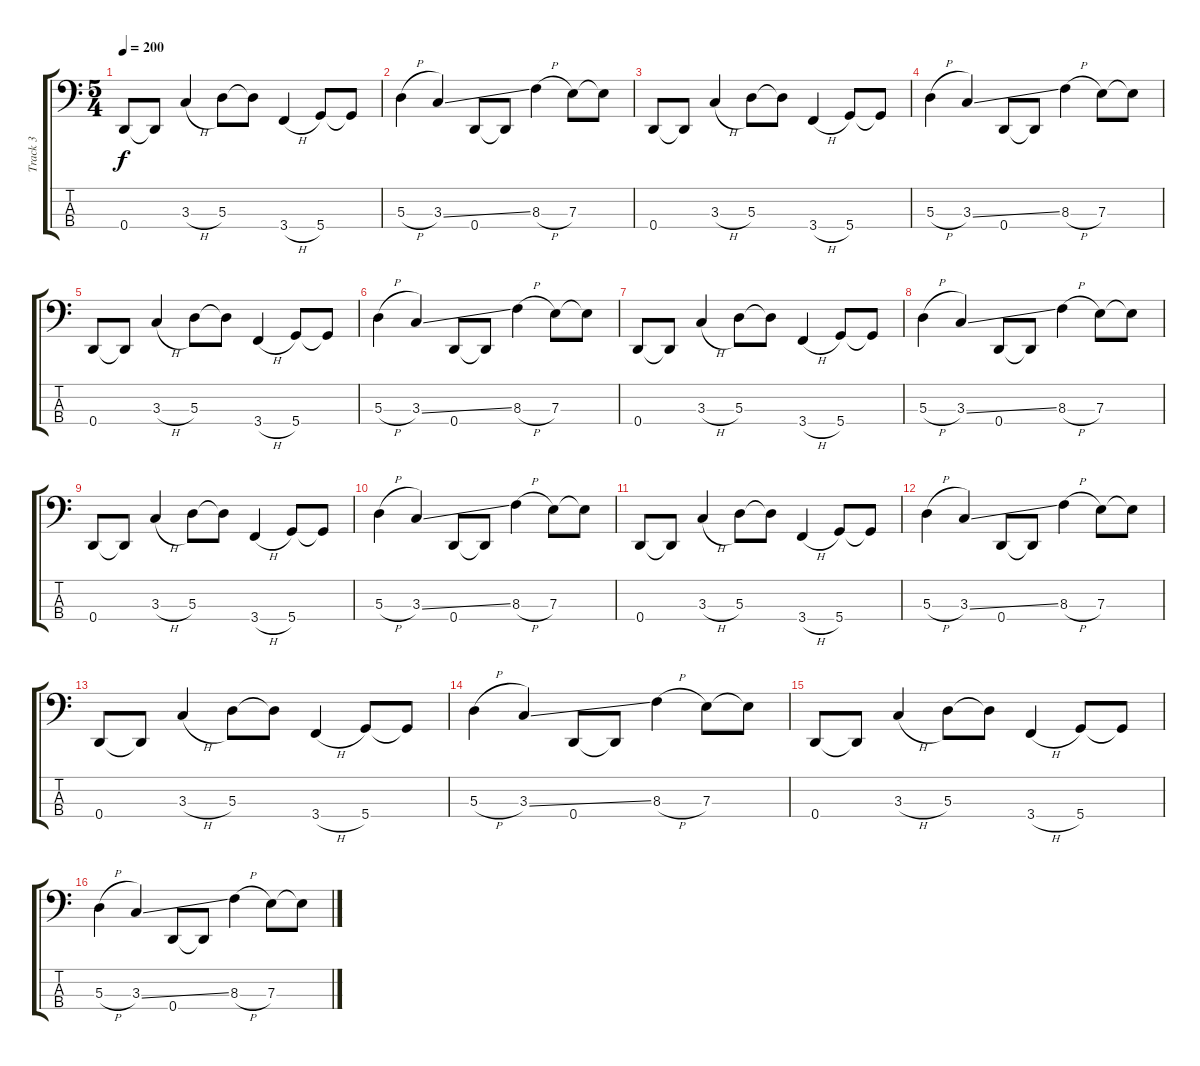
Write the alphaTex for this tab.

\track ("Track 3" "Track 3") {instrument electricbasspick}
\staff {score tabs}
\tuning (G2 D2 A1 D1) {hide}
\ts (5 4)
\tempo 200
\clef f4
\ks c
0.4.8{dy f} 0.4{t}.8 3.3{h}.4 5.3.8 5.3{t}.8 3.4{h}.4 5.4.8 5.4{t}.8 |
5.3{h}.4 3.3{ss}.4 0.4.8 0.4{t}.8 8.3{h}.4 7.3.8 7.3{t}.8 |
0.4.8 0.4{t}.8 3.3{h}.4 5.3.8 5.3{t}.8 3.4{h}.4 5.4.8 5.4{t}.8 |
5.3{h}.4 3.3{ss}.4 0.4.8 0.4{t}.8 8.3{h}.4 7.3.8 7.3{t}.8 |
0.4.8 0.4{t}.8 3.3{h}.4 5.3.8 5.3{t}.8 3.4{h}.4 5.4.8 5.4{t}.8 |
5.3{h}.4 3.3{ss}.4 0.4.8 0.4{t}.8 8.3{h}.4 7.3.8 7.3{t}.8 |
0.4.8 0.4{t}.8 3.3{h}.4 5.3.8 5.3{t}.8 3.4{h}.4 5.4.8 5.4{t}.8 |
5.3{h}.4 3.3{ss}.4 0.4.8 0.4{t}.8 8.3{h}.4 7.3.8 7.3{t}.8 |
0.4.8 0.4{t}.8 3.3{h}.4 5.3.8 5.3{t}.8 3.4{h}.4 5.4.8 5.4{t}.8 |
5.3{h}.4 3.3{ss}.4 0.4.8 0.4{t}.8 8.3{h}.4 7.3.8 7.3{t}.8 |
0.4.8 0.4{t}.8 3.3{h}.4 5.3.8 5.3{t}.8 3.4{h}.4 5.4.8 5.4{t}.8 |
5.3{h}.4 3.3{ss}.4 0.4.8 0.4{t}.8 8.3{h}.4 7.3.8 7.3{t}.8 |
0.4.8 0.4{t}.8 3.3{h}.4 5.3.8 5.3{t}.8 3.4{h}.4 5.4.8 5.4{t}.8 |
5.3{h}.4 3.3{ss}.4 0.4.8 0.4{t}.8 8.3{h}.4 7.3.8 7.3{t}.8 |
0.4.8 0.4{t}.8 3.3{h}.4 5.3.8 5.3{t}.8 3.4{h}.4 5.4.8 5.4{t}.8 |
5.3{h}.4 3.3{ss}.4 0.4.8 0.4{t}.8 8.3{h}.4 7.3.8 7.3{t}.8
